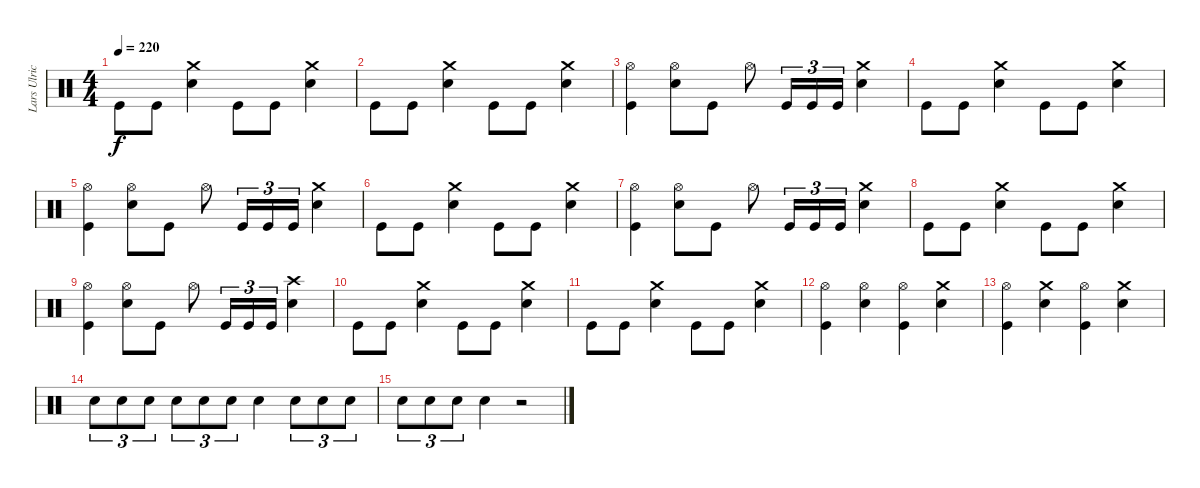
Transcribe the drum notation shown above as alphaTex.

\track ("Lars Ulrich" "Lars Ulric") {instrument percussion}
\staff {score}
\articulation defaults
\ts (4 4)
\tempo 220
\clef neutral
\ks c "Kick (hit)".8{dy f beam Down} "Kick (hit)".8{beam Down}
("Crash medium (hit)" "Snare (hit) 2").4 "Kick (hit)".8{beam Down} "Kick (hit)".8{beam Down} ("Crash medium (hit)" "Snare (hit) 2").4 |
"Kick (hit)".8{beam Down} "Kick (hit)".8{beam Down} ("Crash medium (hit)" "Snare (hit) 2").4 "Kick (hit)".8{beam Down} "Kick (hit)".8{beam Down} ("Crash medium (hit)" "Snare (hit) 2").4 |
("Hi-Hat (open)" "Kick (hit)").4{beam merge} ("Hi-Hat (open)" "Snare (hit) 2").8 "Kick (hit)".8 "Hi-Hat (open)".8 "Kick (hit)".16{tu (3 2)} "Kick (hit)".16{tu (3 2)} "Kick (hit)".16{tu (3 2)} ("Crash medium (hit)" "Snare (hit) 2").4 |
"Kick (hit)".8{beam Down} "Kick (hit)".8{beam Down} ("Crash medium (hit)" "Snare (hit) 2").4 "Kick (hit)".8{beam Down} "Kick (hit)".8{beam Down} ("Crash medium (hit)" "Snare (hit) 2").4 |
("Hi-Hat (open)" "Kick (hit)").4{beam merge} ("Hi-Hat (open)" "Snare (hit) 2").8 "Kick (hit)".8 "Hi-Hat (open)".8 "Kick (hit)".16{tu (3 2)} "Kick (hit)".16{tu (3 2)} "Kick (hit)".16{tu (3 2)} ("Crash medium (hit)" "Snare (hit) 2").4 |
"Kick (hit)".8{beam Down} "Kick (hit)".8{beam Down} ("Crash medium (hit)" "Snare (hit) 2").4 "Kick (hit)".8{beam Down} "Kick (hit)".8{beam Down} ("Crash medium (hit)" "Snare (hit) 2").4 |
("Hi-Hat (open)" "Kick (hit)").4{beam merge} ("Hi-Hat (open)" "Snare (hit) 2").8 "Kick (hit)".8 "Hi-Hat (open)".8 "Kick (hit)".16{tu (3 2)} "Kick (hit)".16{tu (3 2)} "Kick (hit)".16{tu (3 2)} ("Crash medium (hit)" "Snare (hit) 2").4 |
"Kick (hit)".8{beam Down} "Kick (hit)".8{beam Down} ("Crash medium (hit)" "Snare (hit) 2").4 "Kick (hit)".8{beam Down} "Kick (hit)".8{beam Down} ("Crash medium (hit)" "Snare (hit) 2").4 |
("Hi-Hat (open)" "Kick (hit)").4{beam merge} ("Hi-Hat (open)" "Snare (hit) 2").8 "Kick (hit)".8 "Hi-Hat (open)".8 "Kick (hit)".16{tu (3 2)} "Kick (hit)".16{tu (3 2)} "Kick (hit)".16{tu (3 2)} ("Crash high (hit)" "Snare (hit) 2").4 |
"Kick (hit)".8{beam Down} "Kick (hit)".8{beam Down} ("Crash medium (hit)" "Snare (hit) 2").4 "Kick (hit)".8{beam Down} "Kick (hit)".8{beam Down} ("Crash medium (hit)" "Snare (hit) 2").4 |
"Kick (hit)".8{beam Down} "Kick (hit)".8{beam Down} ("Crash medium (hit)" "Snare (hit) 2").4 "Kick (hit)".8{beam Down} "Kick (hit)".8{beam Down} ("Crash medium (hit)" "Snare (hit) 2").4 |
("Hi-Hat (open)" "Kick (hit)").4 ("Hi-Hat (open)" "Snare (hit) 2").4 ("Hi-Hat (open)" "Kick (hit)").4 ("Crash medium (hit)" "Snare (hit) 2").4 |
("Hi-Hat (open)" "Kick (hit)").4 ("Crash medium (hit)" "Snare (hit) 2").4 ("Hi-Hat (open)" "Kick (hit)").4 ("Crash medium (hit)" "Snare (hit) 2").4 |
"Snare (hit) 2".8{tu (3 2)} "Snare (hit) 2".8{tu (3 2)} "Snare (hit) 2".8{tu (3 2)} "Snare (hit) 2".8{tu (3 2)} "Snare (hit) 2".8{tu (3 2)} "Snare (hit) 2".8{tu (3 2)} "Snare (hit) 2".4 "Snare (hit) 2".8{tu (3 2)} "Snare (hit) 2".8{tu (3 2)} "Snare (hit) 2".8{tu (3 2)} |
"Snare (hit) 2".8{tu (3 2)} "Snare (hit) 2".8{tu (3 2)} "Snare (hit) 2".8{tu (3 2)} "Snare (hit) 2".4 r.2
